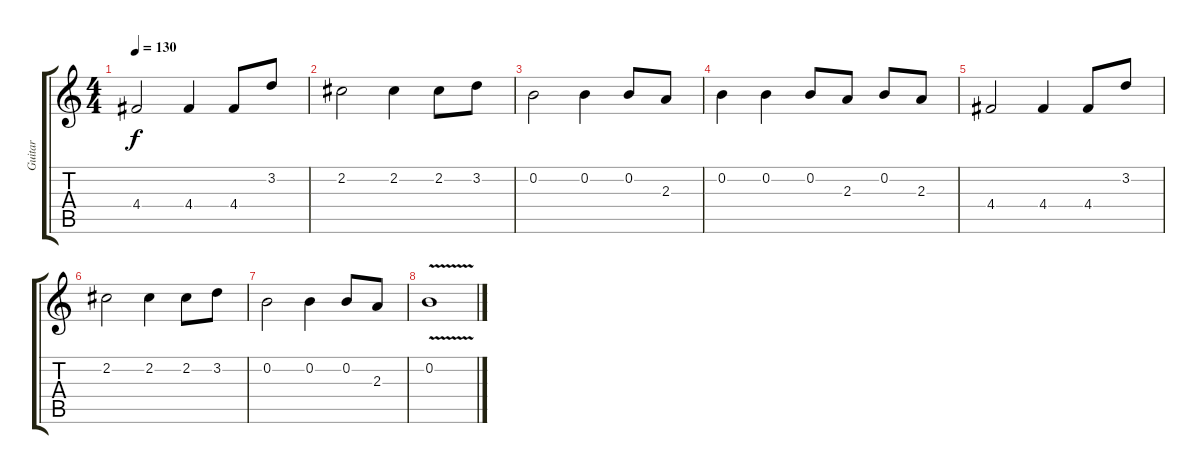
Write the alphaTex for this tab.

\track ("Guitar" "Guitar") {instrument distortionguitar}
\staff {score tabs}
\tuning (E4 B3 G3 D3 A2 E2) {hide}
\ts (4 4)
\tempo 130
\clef g2
\ks c
4.4.2{dy f} 4.4.4 4.4.8 3.2.8 |
2.2.2 2.2.4 2.2.8 3.2.8 |
0.2.2 0.2.4 0.2.8 2.3.8 |
0.2.4 0.2.4 0.2.8 2.3.8 0.2.8 2.3.8 |
4.4.2 4.4.4 4.4.8 3.2.8 |
2.2.2 2.2.4 2.2.8 3.2.8 |
0.2.2 0.2.4 0.2.8 2.3.8 |
0.2{v}.1
